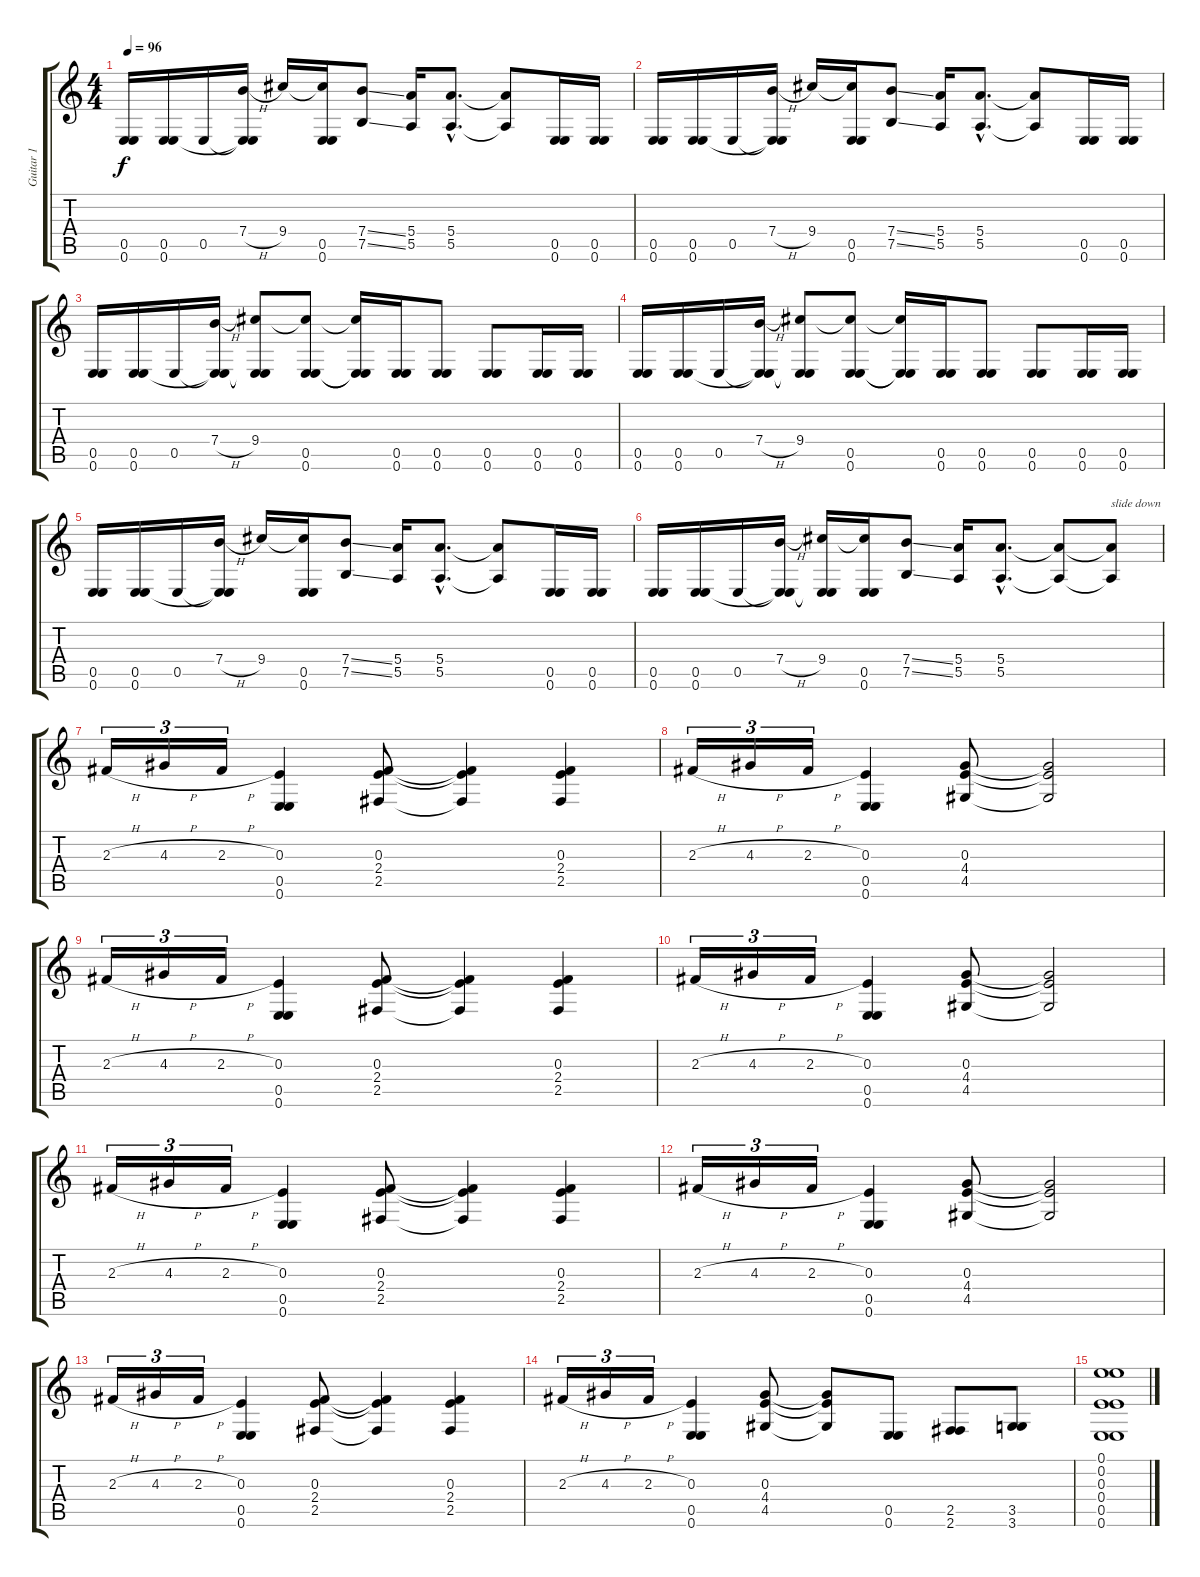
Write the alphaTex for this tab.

\track ("Guitar 1" "Guitar 1") {instrument overdrivenguitar}
\staff {score tabs}
\tuning (E4 E4 E3 E3 E2 E2) {hide}
\ts (4 4)
\tempo 96
\clef g2
\ks c
(0.5 0.6).16{dy f} (0.5 0.6).16 0.5.16 (7.4{h} 0.5{t} 0.6{t}).16 9.4.16 (9.4{t} 0.5 0.6).16 (7.4{ss} 7.5{ss}).8 (5.4 5.5).16 (5.4{hac} 5.5{hac}).8{d} (5.4{t} 5.5{t}).8 (0.5 0.6).16 (0.5 0.6).16 |
(0.5 0.6).16 (0.5 0.6).16 0.5.16 (7.4{h} 0.5{t} 0.6{t}).16 9.4.16 (9.4{t} 0.5 0.6).16 (7.4{ss} 7.5{ss}).8 (5.4 5.5).16 (5.4{hac} 5.5{hac}).8{d} (5.4{t} 5.5{t}).8 (0.5 0.6).16 (0.5 0.6).16 |
(0.5 0.6).16 (0.5 0.6).16 0.5.16 (7.4{h} 0.5{t} 0.6{t}).16 (9.4 0.5{t} 0.6{t}).8 (9.4{t} 0.5 0.6).8 (9.4{t} 0.5{t} 0.6{t}).16 (0.5 0.6).16 (0.5 0.6).8 (0.5 0.6).8 (0.5 0.6).16 (0.5 0.6).16 |
(0.5 0.6).16 (0.5 0.6).16 0.5.16 (7.4{h} 0.5{t} 0.6{t}).16 (9.4 0.5{t} 0.6{t}).8 (9.4{t} 0.5 0.6).8 (9.4{t} 0.5{t} 0.6{t}).16 (0.5 0.6).16 (0.5 0.6).8 (0.5 0.6).8 (0.5 0.6).16 (0.5 0.6).16 |
(0.5 0.6).16 (0.5 0.6).16 0.5.16 (7.4{h} 0.5{t} 0.6{t}).16 9.4.16 (9.4{t} 0.5 0.6).16 (7.4{ss} 7.5{ss}).8 (5.4 5.5).16 (5.4{hac} 5.5{hac}).8{d} (5.4{t} 5.5{t}).8 (0.5 0.6).16 (0.5 0.6).16 |
(0.5 0.6).16 (0.5 0.6).16 0.5.16 (7.4{h} 0.5{t} 0.6{t}).16 (9.4 0.5{t} 0.6{t}).16 (9.4{t} 0.5 0.6).16 (7.4{ss} 7.5{ss}).8 (5.4 5.5).16 (5.4{hac} 5.5{hac}).8{d} (5.4{t} 5.5{t}).8 (5.4{t} 5.5{t}).8{txt "slide down"} |
2.3{h}.16{tu (3 2)} 4.3{h}.16{tu (3 2)} 2.3{h}.16{tu (3 2)} (0.3 0.5 0.6).4 (0.3 2.4 2.5).8 (0.3{t} 2.4{t} 2.5{t}).4 (0.3 2.4 2.5).4 |
2.3{h}.16{tu (3 2)} 4.3{h}.16{tu (3 2)} 2.3{h}.16{tu (3 2)} (0.3 0.5 0.6).4 (0.3 4.4 4.5).8 (0.3{t} 4.4{t} 4.5{t}).2 |
2.3{h}.16{tu (3 2)} 4.3{h}.16{tu (3 2)} 2.3{h}.16{tu (3 2)} (0.3 0.5 0.6).4 (0.3 2.4 2.5).8 (0.3{t} 2.4{t} 2.5{t}).4 (0.3 2.4 2.5).4 |
2.3{h}.16{tu (3 2)} 4.3{h}.16{tu (3 2)} 2.3{h}.16{tu (3 2)} (0.3 0.5 0.6).4 (0.3 4.4 4.5).8 (0.3{t} 4.4{t} 4.5{t}).2 |
2.3{h}.16{tu (3 2)} 4.3{h}.16{tu (3 2)} 2.3{h}.16{tu (3 2)} (0.3 0.5 0.6).4 (0.3 2.4 2.5).8 (0.3{t} 2.4{t} 2.5{t}).4 (0.3 2.4 2.5).4 |
2.3{h}.16{tu (3 2)} 4.3{h}.16{tu (3 2)} 2.3{h}.16{tu (3 2)} (0.3 0.5 0.6).4 (0.3 4.4 4.5).8 (0.3{t} 4.4{t} 4.5{t}).2 |
2.3{h}.16{tu (3 2)} 4.3{h}.16{tu (3 2)} 2.3{h}.16{tu (3 2)} (0.3 0.5 0.6).4 (0.3 2.4 2.5).8 (0.3{t} 2.4{t} 2.5{t}).4 (0.3 2.4 2.5).4 |
2.3{h}.16{tu (3 2)} 4.3{h}.16{tu (3 2)} 2.3{h}.16{tu (3 2)} (0.3 0.5 0.6).4 (0.3 4.4 4.5).8 (0.3{t} 4.4{t} 4.5{t}).8 (0.5 0.6).8 (2.5 2.6).8 (3.5 3.6).8 |
(0.1 0.2 0.3 0.4 0.5 0.6).1
